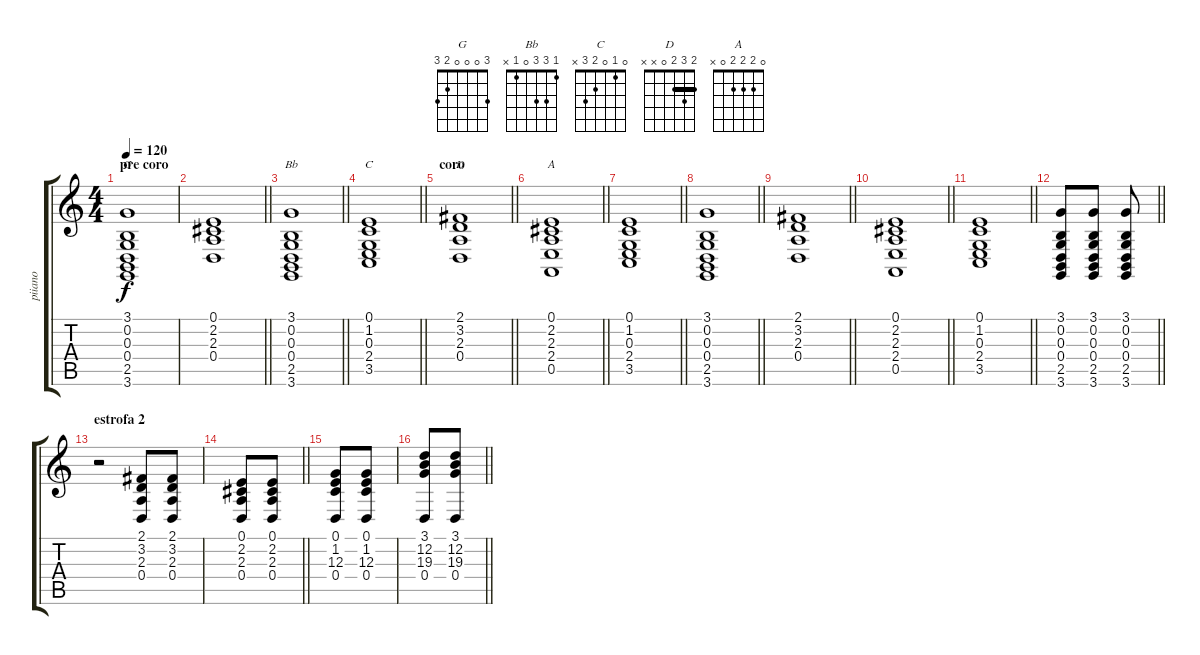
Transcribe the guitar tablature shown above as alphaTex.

\track ("piiano" "piiano") {instrument electricpiano1}
\staff {score tabs}
\tuning (E4 B3 G3 D3 A2 E2) {hide}
\chord ("G" 3 0 0 0 2 3)
\chord ("Bb" 1 3 3 0 1 x)
\chord ("C" 0 1 0 2 3 x)
\chord ("D" 2 3 2 0 x x) {barre 2}
\chord ("A" 0 2 2 2 0 x)
\ts (4 4)
\section ("" "pre coro")
\tempo 120
\clef g2
\ks c
(3.1 0.2 0.3 0.4 2.5 3.6).1{ch "G" dy f} |
\barLineRight lightlight
(0.1 2.2 2.3 0.4).1 |
\barLineRight lightlight
(3.1 0.2 0.3 0.4 2.5 3.6).1{ch "Bb"} |
\barLineRight lightlight
(0.1 1.2 0.3 2.4 3.5).1{ch "C"} |
\section ("" "coro")
\barLineRight lightlight
(2.1 3.2 2.3 0.4).1{ch "D"} |
\barLineRight lightlight
(0.1 2.2 2.3 2.4 0.5).1{ch "A"} |
\barLineRight lightlight
(0.1 1.2 0.3 2.4 3.5).1 |
\barLineRight lightlight
(3.1 0.2 0.3 0.4 2.5 3.6).1 |
\barLineRight lightlight
(2.1 3.2 2.3 0.4).1 |
\barLineRight lightlight
(0.1 2.2 2.3 2.4 0.5).1 |
\barLineRight lightlight
(0.1 1.2 0.3 2.4 3.5).1 |
\barLineRight lightlight
(3.1 0.2 0.3 0.4 2.5 3.6).8 (3.1 0.2 0.3 0.4 2.5 3.6).8 (3.1 0.2 0.3 0.4 2.5 3.6).8 |
\section ("" "estrofa 2")
r.2 (2.1 3.2 2.3 0.4).8 (2.1 3.2 2.3 0.4).8 |
\barLineRight lightlight
(0.1 2.2 2.3 0.4).8 (0.1 2.2 2.3 0.4).8 |
(0.1 1.2 12.3 0.4).8 (0.1 1.2 12.3 0.4).8 |
\barLineRight lightlight
(3.1 12.2 19.3 0.4).8 (3.1 12.2 19.3 0.4).8
